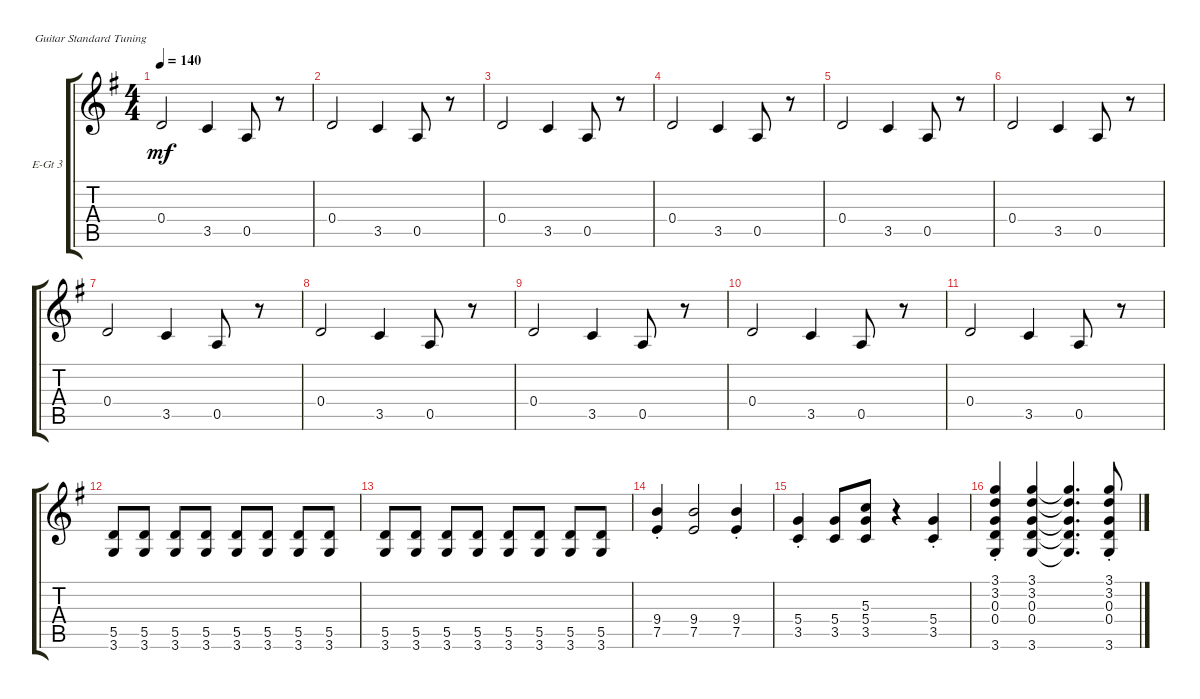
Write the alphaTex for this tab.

\defaultSystemsLayout 4
\bracketExtendMode groupsimilarinstruments
\firstSystemTrackNameOrientation horizontal
\otherSystemsTrackNameOrientation horizontal
\track ("Guitar 3" "E-Gt 3") {instrument electricguitarclean}
\staff {score tabs}
\tuning (E4 B3 G3 D3 A2 E2)
\ts (4 4)
\tempo 140
\clef g2
\ks g
0.4.2{dy mf} 3.5.4 0.5.8 r.8 |
0.4.2 3.5.4 0.5.8 r.8 |
0.4.2 3.5.4 0.5.8 r.8 |
0.4.2 3.5.4 0.5.8 r.8 |
0.4.2 3.5.4 0.5.8 r.8 |
0.4.2 3.5.4 0.5.8 r.8 |
0.4.2 3.5.4 0.5.8 r.8 |
0.4.2 3.5.4 0.5.8 r.8 |
0.4.2 3.5.4 0.5.8 r.8 |
0.4.2 3.5.4 0.5.8 r.8 |
0.4.2 3.5.4 0.5.8 r.8 |
(3.6 5.5).8 (3.6 5.5).8 (3.6 5.5).8 (3.6 5.5).8 (3.6 5.5).8 (3.6 5.5).8 (3.6 5.5).8 (3.6 5.5).8 |
(3.6 5.5).8 (3.6 5.5).8 (3.6 5.5).8 (3.6 5.5).8 (3.6 5.5).8 (3.6 5.5).8 (3.6 5.5).8 (3.6 5.5).8 |
(7.5{st} 9.4{st}).4 (9.4 7.5).2 (7.5{st} 9.4{st}).4 |
(3.5{st} 5.4{st}).4 (5.4 3.5).8 (3.5 5.4 5.3).8 r.4 (3.5{st} 5.4{st}).4 |
(3.6{st} 0.4{st} 0.3{st} 3.2{st} 3.1{st}).4 (3.6 0.4 0.3 3.2 3.1).4 (3.1{t} 3.2{t} 0.3{t} 0.4{t} 3.6{t}).4{d} (3.6{st} 0.4{st} 0.3 3.2 3.1{st}).8
